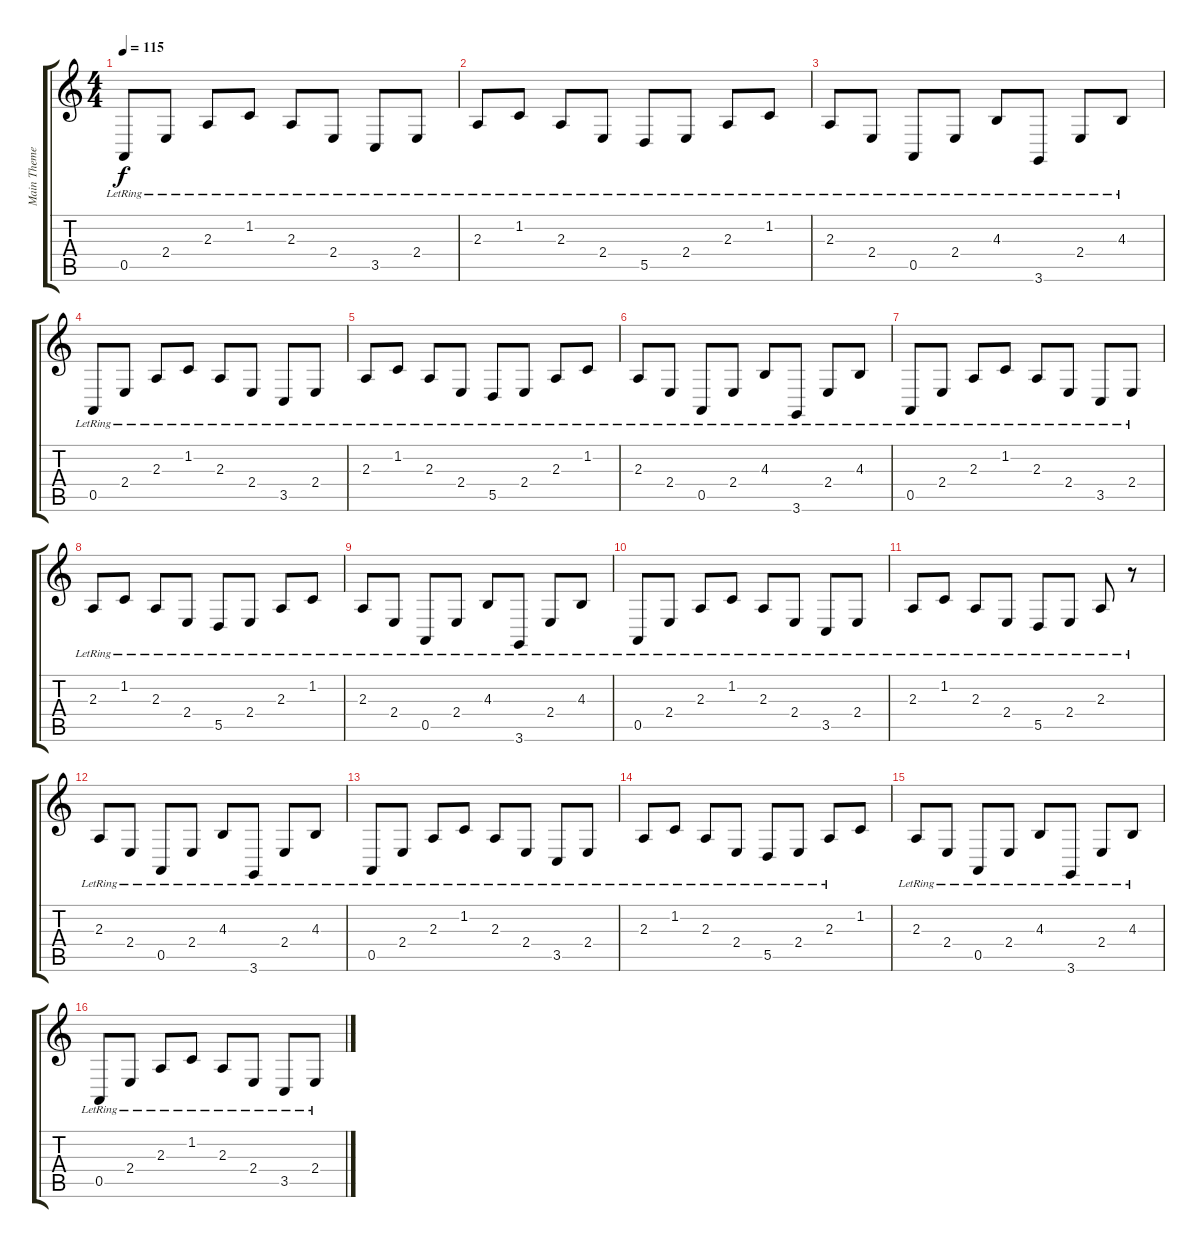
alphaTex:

\track ("Main Theme" "Main Theme") {instrument acousticgrandpiano}
\staff {score tabs}
\tuning (E4 B3 G3 D3 A2 E2) {hide}
\ts (4 4)
\tempo 115
\clef g2
\ks c
0.5{lr}.8{dy f} 2.4{lr}.8 2.3{lr}.8 1.2{lr}.8 2.3{lr}.8 2.4{lr}.8 3.5{lr}.8 2.4{lr}.8 |
2.3{lr}.8 1.2{lr}.8 2.3{lr}.8 2.4{lr}.8 5.5{lr}.8 2.4{lr}.8 2.3{lr}.8 1.2{lr}.8 |
2.3{lr}.8 2.4{lr}.8 0.5{lr}.8 2.4{lr}.8 4.3{lr}.8 3.6{lr}.8 2.4{lr}.8 4.3{lr}.8 |
0.5{lr}.8 2.4{lr}.8 2.3{lr}.8 1.2{lr}.8 2.3{lr}.8 2.4{lr}.8 3.5{lr}.8 2.4{lr}.8 |
2.3{lr}.8 1.2{lr}.8 2.3{lr}.8 2.4{lr}.8 5.5{lr}.8 2.4{lr}.8 2.3{lr}.8 1.2{lr}.8 |
2.3{lr}.8 2.4{lr}.8 0.5{lr}.8 2.4{lr}.8 4.3{lr}.8 3.6{lr}.8 2.4{lr}.8 4.3{lr}.8 |
0.5{lr}.8 2.4{lr}.8 2.3{lr}.8 1.2{lr}.8 2.3{lr}.8 2.4{lr}.8 3.5{lr}.8 2.4{lr}.8 |
2.3{lr}.8 1.2{lr}.8 2.3{lr}.8 2.4{lr}.8 5.5{lr}.8 2.4{lr}.8 2.3{lr}.8 1.2{lr}.8 |
2.3{lr}.8 2.4{lr}.8 0.5{lr}.8 2.4{lr}.8 4.3{lr}.8 3.6{lr}.8 2.4{lr}.8 4.3{lr}.8 |
0.5{lr}.8 2.4{lr}.8 2.3{lr}.8 1.2{lr}.8 2.3{lr}.8 2.4{lr}.8 3.5{lr}.8 2.4{lr}.8 |
2.3{lr}.8 1.2{lr}.8 2.3{lr}.8 2.4{lr}.8 5.5{lr}.8 2.4{lr}.8 2.3{lr}.8 r.8 |
2.3{lr}.8 2.4{lr}.8 0.5{lr}.8 2.4{lr}.8 4.3{lr}.8 3.6{lr}.8 2.4{lr}.8 4.3{lr}.8 |
0.5{lr}.8 2.4{lr}.8 2.3{lr}.8 1.2{lr}.8 2.3{lr}.8 2.4{lr}.8 3.5{lr}.8 2.4{lr}.8 |
2.3{lr}.8 1.2{lr}.8 2.3{lr}.8 2.4{lr}.8 5.5{lr}.8 2.4{lr}.8 2.3{lr}.8 1.2.8 |
2.3{lr}.8 2.4{lr}.8 0.5{lr}.8 2.4{lr}.8 4.3{lr}.8 3.6{lr}.8 2.4{lr}.8 4.3{lr}.8 |
0.5{lr}.8 2.4{lr}.8 2.3{lr}.8 1.2{lr}.8 2.3{lr}.8 2.4{lr}.8 3.5{lr}.8 2.4{lr}.8
